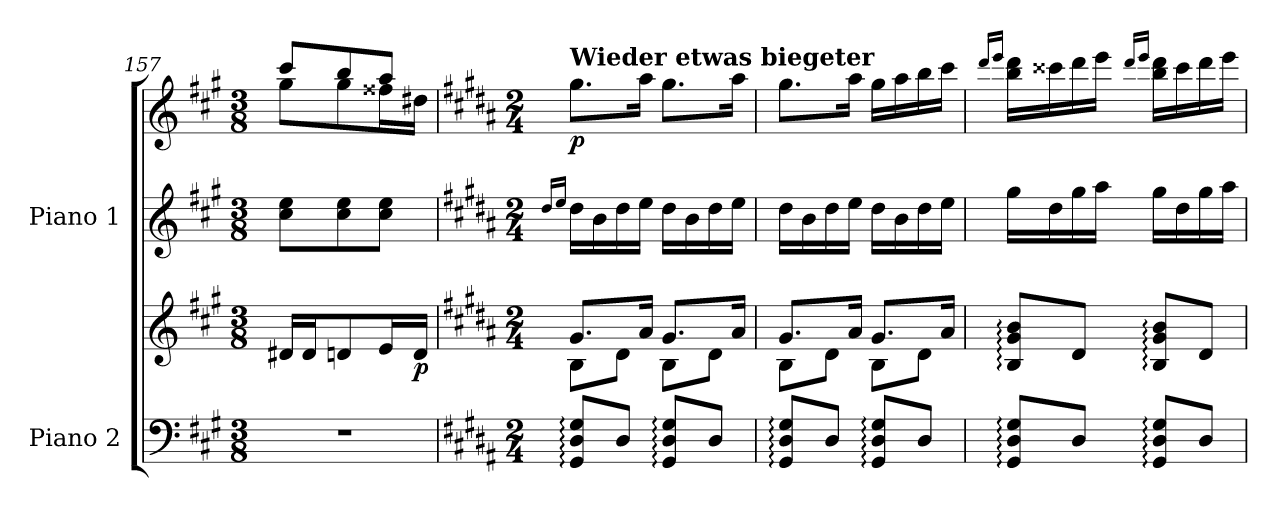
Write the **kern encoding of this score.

**kern	**kern	**dynam	**kern	**kern	**dynam
*part2	*part2	*part2	*part1	*part1	*part1
*staff4	*staff3	*staff3/4	*staff2	*staff1	*staff1/2
*I"Piano 2	*	*	*I"Piano 1	*	*
*I'Pno. 2	*	*	*I'Pno. 1	*	*
*clefF4	*clefG2	*	*clefG2	*clefG2	*
*k[f#c#g#]	*k[f#c#g#]	*	*k[f#c#g#]	*k[f#c#g#]	*
*M3/8	*M3/8	*	*M3/8	*M3/8	*
=157	=157	=157	=157	=157	=157
*	*	*	*	*^	*
4.r	16d#X/LL	.	8cc#\ 8ee\L	8ccc#/L	8gg#\L	.
.	16d#/J	.	.	.	.	.
.	8dn/	.	8cc#\ 8ee\	8bb/	8gg#\	.
.	16e/L	.	8cc#\ 8ee\J	8aa/J	16ff##X\L	.
!	!	!LO:DY:b	!	!	!	!
.	16d/JJ	p	.	.	16dd#X\JJ	.
*	*	*	*	*v	*v	*
=158	=158	=158	=158	=158	=158
!!LO:REH:place=s1:a:B:fs=14:t=10
*k[f#c#g#d#a#]	*k[f#c#g#d#a#]	*	*k[f#c#g#d#a#]	*k[f#c#g#d#a#]	*
*M2/4	*M2/4	*	*M2/4	*M2/4	*
.	.	.	16qdd#/LL	.	.
.	.	.	16qee/JJ	.	.
*	*^	*	*	*	*
!	!	!	!	!	!LO:TX:a:B:t=Wieder etwas biegeter	!
!	!	!	!	!	!	!LO:DY:b
8GG#/: 8D#/: 8G#/:L	8.g#/L	8B\L	.	16dd#\LL	8.gg#\L	p
.	.	.	.	16b\	.	.
8D#/J	.	8d#\J	.	16dd#\	.	.
.	16a#/Jk	.	.	16ee\JJ	16aa#\Jk	.
8GG#/: 8D#/: 8G#/:L	8.g#/L	8B\L	.	16dd#\LL	8.gg#\L	.
.	.	.	.	16b\	.	.
8D#/J	.	8d#\J	.	16dd#\	.	.
.	16a#/Jk	.	.	16ee\JJ	16aa#\Jk	.
=159	=159	=159	=159	=159	=159	=159
8GG#/: 8D#/: 8G#/:L	8.g#/L	8B\L	.	16dd#\LL	8.gg#\L	.
.	.	.	.	16b\	.	.
8D#/J	.	8d#\J	.	16dd#\	.	.
.	16a#/Jk	.	.	16ee\JJ	16aa#\Jk	.
8GG#/: 8D#/: 8G#/:L	8.g#/L	8B\L	.	16dd#\LL	16gg#\LL	.
.	.	.	.	16b\	16aa#\	.
8D#/J	.	8d#\J	.	16dd#\	16bb\	.
.	16a#/Jk	.	.	16ee\JJ	16ccc#\JJ	.
*	*v	*v	*	*	*	*
!!LO:PB:g=z
=160	=160	=160	=160	=160	=160
.	.	.	.	16qddd#/LL	.
.	.	.	.	16qeee/JJ	.
8GG#/: 8D#/: 8G#/:L	8B/: 8g#/: 8b/:L	.	16gg#\LL	16bb\ 16ddd#\LL	.
.	.	.	16dd#\	16ccc##X\	.
8D#/J	8d#/J	.	16gg#\	16ddd#\	.
.	.	.	16aa#\JJ	16eee\JJ	.
.	.	.	.	16qddd#/LL	.
.	.	.	.	16qeee/JJ	.
8GG#/: 8D#/: 8G#/:L	8B/: 8g#/: 8b/:L	.	16gg#\LL	16bb\ 16ddd#\LL	.
.	.	.	16dd#\	16ccc##\	.
8D#/J	8d#/J	.	16gg#\	16ddd#\	.
.	.	.	16aa#\JJ	16eee\JJ	.
=	=	=	=	=	=
*-	*-	*-	*-	*-	*-
